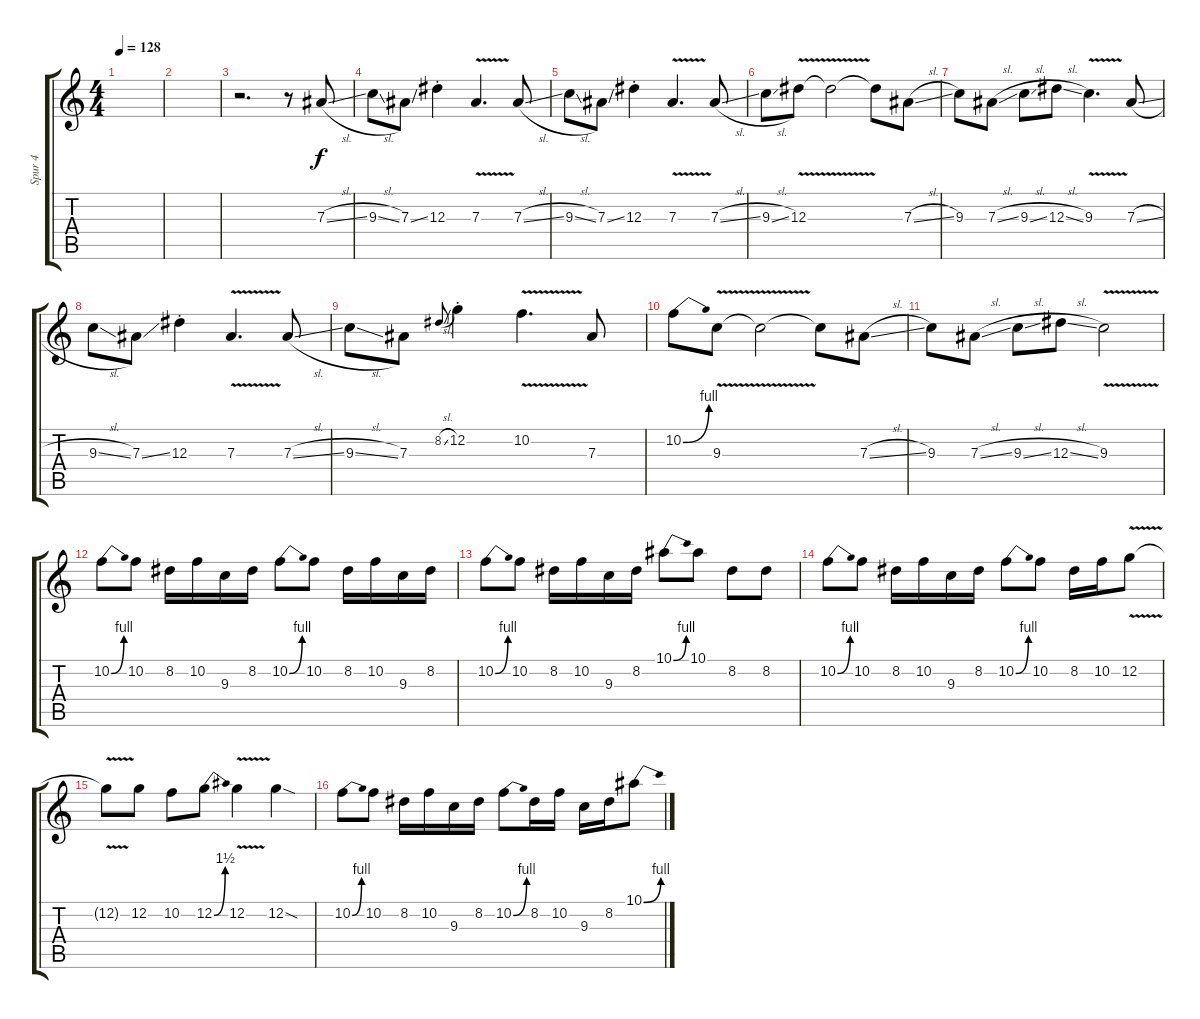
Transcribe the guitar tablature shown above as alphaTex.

\track ("Spur 4" "Spur 4") {instrument overdrivenguitar}
\staff {score tabs}
\tuning (C4 G3 Eb3 Bb2 F2 C2) {hide}
\ts (4 4)
\tempo 128
\clef g2
\ks c
|
|
r.2{d} r.8 7.3{sl}.8{instrument distortionguitar} |
9.3{sl}.8 7.3{ss}.8 12.3{st}.4 7.3{v}.4{d} 7.3{sl}.8 |
9.3{sl}.8 7.3{ss}.8 12.3{st}.4 7.3{v}.4{d} 7.3{sl}.8 |
9.3{sl}.8 12.3{v}.8 12.3{t}.2 12.3{t}.8 7.3{sl}.8 |
9.3.8 7.3{sl}.8 9.3{sl}.8 12.3{sl}.8 9.3{v}.4{d} 7.3{sl}.8 |
9.3{sl}.8 7.3{ss}.8 12.3{st}.4 7.3{v}.4{d} 7.3{sl}.8 |
9.3{sl}.8 7.3.8 8.2{sl}.8{gr onbeat} 12.2{st}.4 10.2{v}.4{d} 7.3.8 |
10.2{be (bend 0 0 60 4)}.8 9.3{v}.8 9.3{t}.2 9.3{t}.8 7.3{sl}.8 |
9.3.8 7.3{sl}.8 9.3{sl}.8 12.3{sl}.8 9.3{v}.2 |
10.2{be (bend 0 0 60 4)}.8 10.2.8 8.2.16 10.2.16 9.3.16 8.2.16 10.2{be (bend 0 0 60 4)}.8 10.2.8 8.2.16 10.2.16 9.3.16 8.2.16 |
10.2{be (bend 0 0 60 4)}.8 10.2.8 8.2.16 10.2.16 9.3.16 8.2.16 10.1{be (bend 0 0 60 4)}.8 10.1.8 8.2.8 8.2.8 |
10.2{be (bend 0 0 60 4)}.8 10.2.8 8.2.16 10.2.16 9.3.16 8.2.16 10.2{be (bend 0 0 60 4)}.8 10.2.8 8.2.16 10.2.16 12.2{v}.8 |
12.2{t}.8 12.2.8 10.2.8 12.2{be (bend 0 0 60 6)}.8 12.2{v}.4 12.2{sod}.4 |
10.2{be (bend 0 0 60 4)}.8 10.2.8 8.2.16 10.2.16 9.3.16 8.2.16 10.2{be (bend 0 0 60 4)}.8 8.2.16 10.2.16 9.3.16 8.2.16 10.1{be (bend 0 0 60 4)}.8
